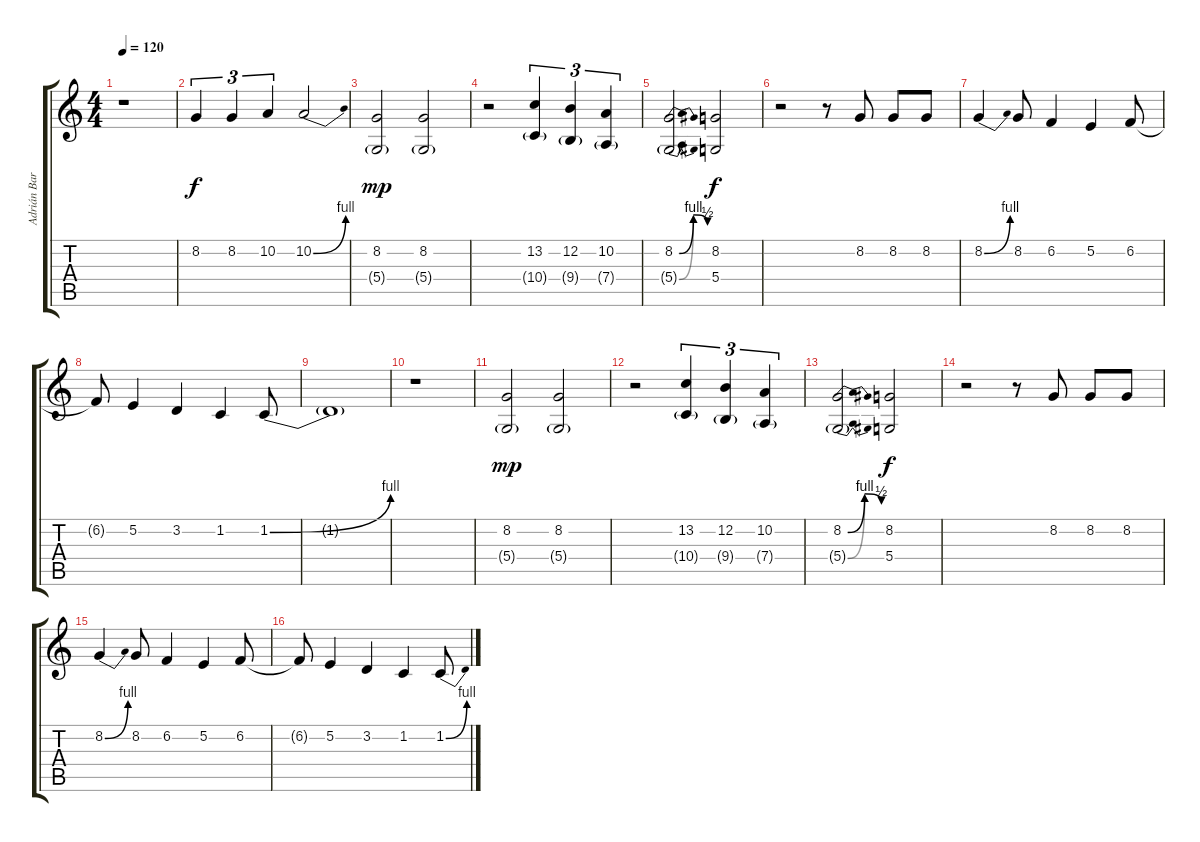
\track ("Adrián Barilari" "Adrián Bar") {instrument lead8bassandlead}
\staff {score tabs}
\tuning (E4 B3 G3 D3 A2 E2) {hide}
\ts (4 4)
\tempo 120
\clef g2
\ks c
r.1{dy f} |
8.2.4{tu (3 2)} 8.2.4{tu (3 2)} 10.2.4{tu (3 2)} 10.2{be (bend 0 0 60 4)}.2 |
(8.2 5.4{g}).2{dy mp} (8.2 5.4{g}).2 |
r.2 (13.2 10.4{g}).4{tu (3 2)} (12.2 9.4{g}).4{tu (3 2)} (10.2 7.4{g}).4{tu (3 2)} |
(8.2{be (bendrelease 0 0 15 4 45 4 60 2)} 5.4{be (bendrelease 0 0 15 4 45 4 60 2) g}).2 (8.2 5.4).2{dy f} |
r.2 r.8 8.2.8 8.2.8 8.2.8 |
8.2{be (bend 0 0 60 4)}.4 8.2.8 6.2.4 5.2.4 6.2.8 |
6.2{t}.8 5.2.4 3.2.4 1.2.4 1.2{be (bend 0 0 60 4)}.8 |
1.2{t}.1 |
r.1 |
(8.2 5.4{g}).2{dy mp} (8.2 5.4{g}).2 |
r.2 (13.2 10.4{g}).4{tu (3 2)} (12.2 9.4{g}).4{tu (3 2)} (10.2 7.4{g}).4{tu (3 2)} |
(8.2{be (bendrelease 0 0 15 4 45 4 60 2)} 5.4{be (bendrelease 0 0 15 4 45 4 60 2) g}).2 (8.2 5.4).2{dy f} |
r.2 r.8 8.2.8 8.2.8 8.2.8 |
8.2{be (bend 0 0 60 4)}.4 8.2.8 6.2.4 5.2.4 6.2.8 |
6.2{t}.8 5.2.4 3.2.4 1.2.4 1.2{be (bend 0 0 60 4)}.8
